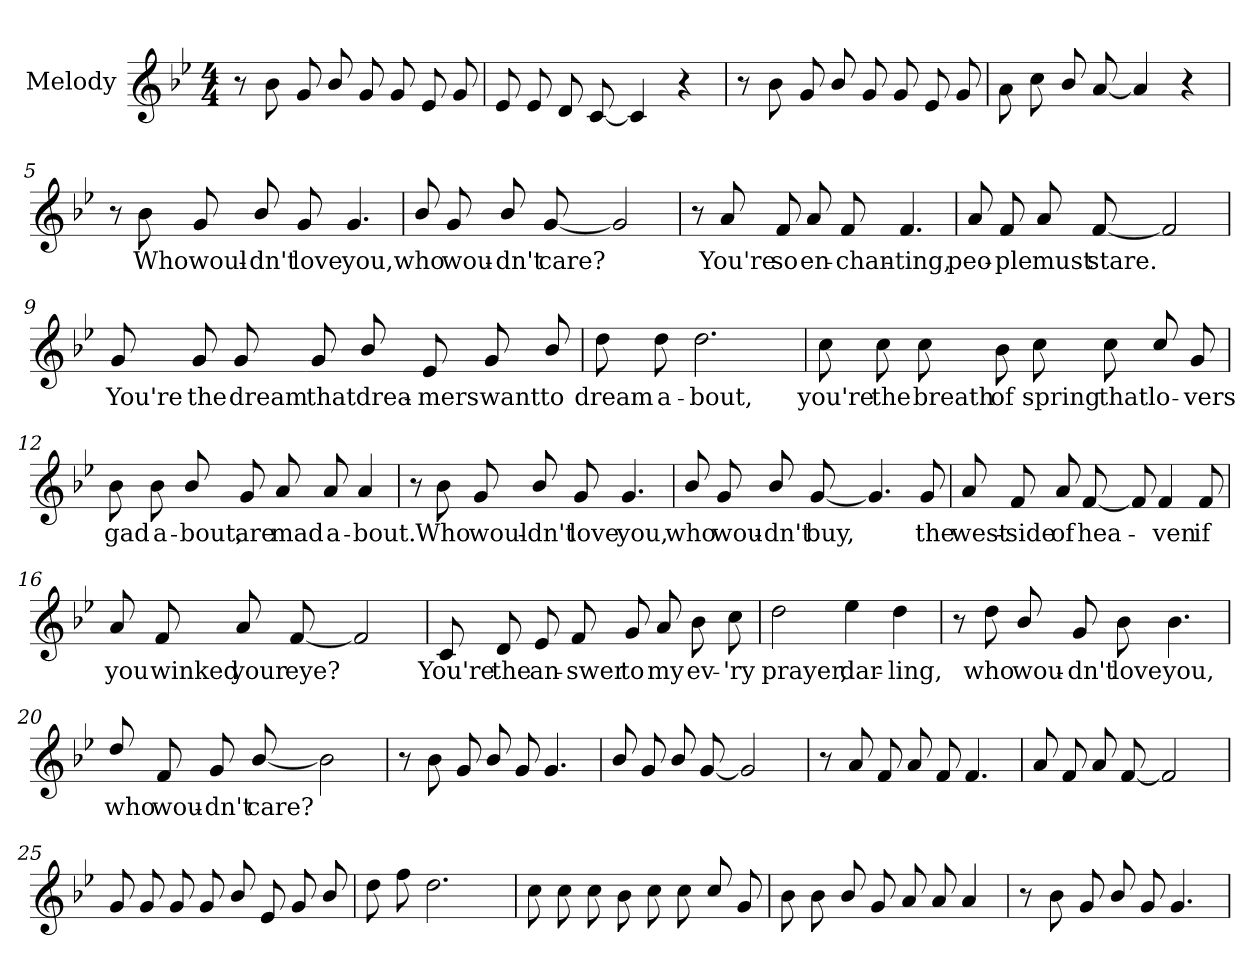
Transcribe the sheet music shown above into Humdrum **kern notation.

**kern	**text
*part1	*part1
*staff1	*staff1
*I"Melody	*
*clefG2	*
*k[b-e-]	*
*M4/4	*
=1	=1
8r	.
8b-\	.
8g/L	.
8b-/	.
8g/L	.
8g/	.
8e-/L	.
8g/	.
=2	=2
8e-/L	.
8e-/	.
8d/L	.
[<8c/	.
4c/]	.
4r	.
=3	=3
8r	.
8b-\	.
8g/L	.
8b-/	.
8g/L	.
8g/	.
8e-/L	.
8g/	.
=4	=4
8a\L	.
8cc\	.
8b-/L	.
[<8a/	.
4a/]	.
4r	.
!!LO:LB:g=z
=5	=5
8r	.
8b-\	Who
8g/L	woul-
8b-/	dn't
8g/	love
4.g/	you,
=6	=6
8b-/L	who
8g/	wou-
8b-/L	dn't
[<8g/	care?
2g/]	.
=7	=7
8r	.
8a/	You're
8f/L	so
8a/	en-
8f/	chan-
4.f/	ting,
!!LO:LB:g=z
=8	=8
8a/L	peo-
8f/	ple
8a/L	must
[<8f/	stare.
2f/]	.
=9	=9
8g/L	You're
8g/	the
8g/L	dream
8g/	that
8b-/L	drea-
8e-/	mers
8g/L	want
8b-/	to
=10	=10
8dd\L	dream
8dd\	a-
2.dd\	bout,
!!LO:LB:g=z
=11	=11
8cc\L	you're
8cc\	the
8cc\L	breath
8b-\	of
8cc\L	spring
8cc\	that
8cc/L	lo-
8g/	vers
=12	=12
8b-\L	gad
8b-\	a-
8b-/L	bout,
8g/	are
8a/L	mad
8a/	a-
4a/	bout.
!!LO:LB:g=z
=13	=13
8r	.
8b-\	Who
8g/L	woul-
8b-/	dn't
8g/	love
4.g/	you,
=14	=14
8b-/L	who
8g/	wou-
8b-/L	dn't
[<8g/	buy,
4.g/]	.
8g/	the
=15	=15
8a/L	west-
8f/	side
8a/L	of
[<8f/	hea-
8f/]	.
4f/	ven
8f/	if
!!LO:LB:g=z
=16	=16
8a/L	you
8f/	winked
8a/L	your
[<8f/	eye?
2f/]	.
=17	=17
8c/L	You're
8d/	the
8e-/L	an-
8f/	swer
8g/L	to
8a/	my
8b-\L	ev-
8cc\	'ry
=18	=18
2dd\	prayer,
4ee-\	dar-
4dd\	ling,
!!LO:LB:g=z
=19	=19
8r	.
8dd\	who
8b-/L	wou-
8g/	dn't
8b-\	love
4.b-\	you,
=20	=20
8dd/L	who
8f/	wou-
8g/L	dn't
[>8b-/	care?
2b-\]	.
=21	=21
8r	.
8b-\	.
8g/L	.
8b-/	.
8g/	.
4.g/	.
!!LO:LB:g=z
=22	=22
8b-/L	.
8g/	.
8b-/L	.
[<8g/	.
2g/]	.
=23	=23
8r	.
8a/	.
8f/L	.
8a/	.
8f/	.
4.f/	.
=24	=24
8a/L	.
8f/	.
8a/L	.
[<8f/	.
2f/]	.
=25	=25
8g/L	.
8g/	.
8g/L	.
8g/	.
8b-/L	.
8e-/	.
8g/L	.
8b-/	.
!!LO:LB:g=z
=26	=26
8dd\L	.
8ff\	.
2.dd\	.
=27	=27
8cc\L	.
8cc\	.
8cc\L	.
8b-\	.
8cc\L	.
8cc\	.
8cc/L	.
8g/	.
=28	=28
8b-\L	.
8b-\	.
8b-/L	.
8g/	.
8a/L	.
8a/	.
4a/	.
=29	=29
8r	.
8b-\	.
8g/L	.
8b-/	.
8g/	.
4.g/	.
=	=
*-	*-
